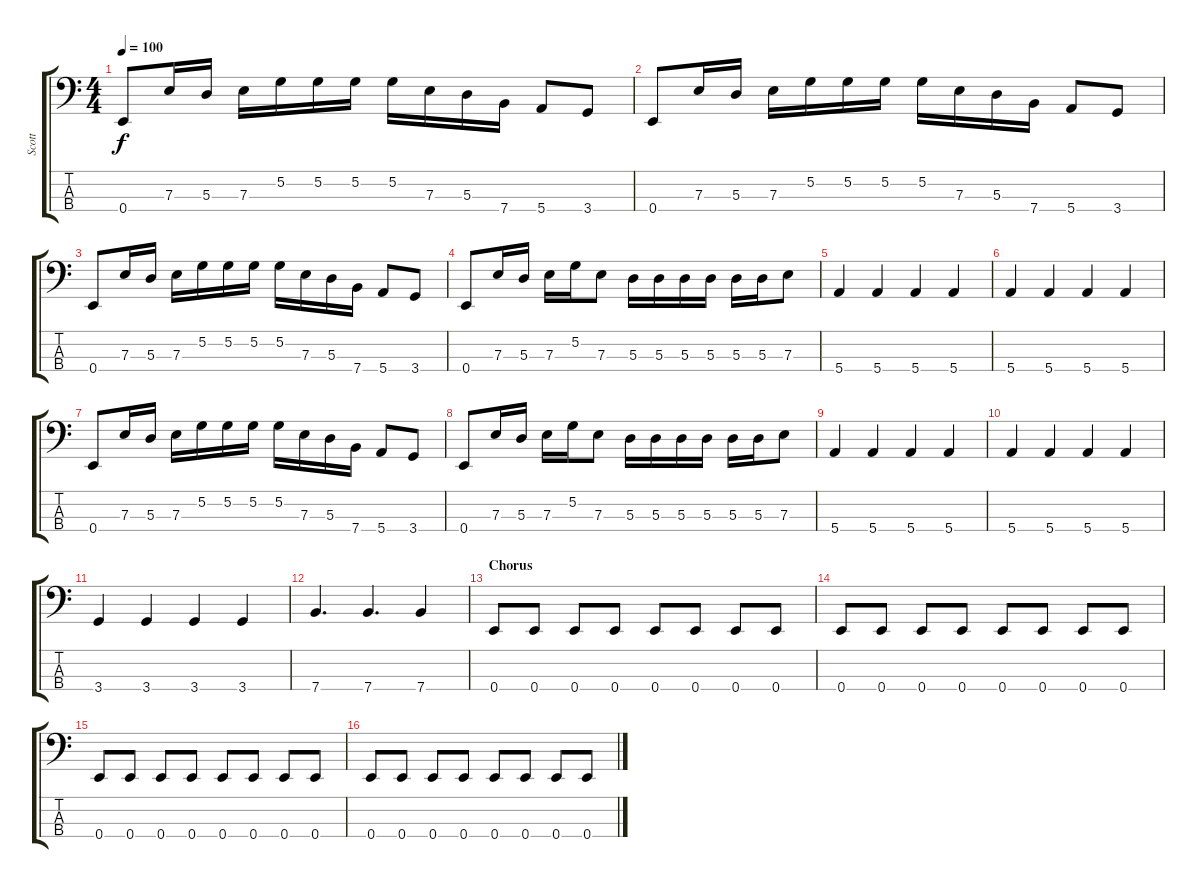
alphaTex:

\track ("Scott" "Scott") {instrument fretlessbass}
\staff {score tabs}
\tuning (G2 D2 A1 E1) {hide}
\ts (4 4)
\tempo 100
\clef f4
\ks c
0.4.8{dy f} 7.3.16 5.3.16 7.3.16 5.2.16 5.2.16 5.2.16 5.2.16 7.3.16 5.3.16 7.4.16 5.4.8 3.4.8 |
0.4.8 7.3.16 5.3.16 7.3.16 5.2.16 5.2.16 5.2.16 5.2.16 7.3.16 5.3.16 7.4.16 5.4.8 3.4.8 |
0.4.8 7.3.16 5.3.16 7.3.16 5.2.16 5.2.16 5.2.16 5.2.16 7.3.16 5.3.16 7.4.16 5.4.8 3.4.8 |
0.4.8 7.3.16 5.3.16 7.3.16 5.2.16 7.3.8 5.3.16 5.3.16 5.3.16 5.3.16 5.3.16 5.3.16 7.3.8 |
5.4.4 5.4.4 5.4.4 5.4.4 |
5.4.4 5.4.4 5.4.4 5.4.4 |
0.4.8 7.3.16 5.3.16 7.3.16 5.2.16 5.2.16 5.2.16 5.2.16 7.3.16 5.3.16 7.4.16 5.4.8 3.4.8 |
0.4.8 7.3.16 5.3.16 7.3.16 5.2.16 7.3.8 5.3.16 5.3.16 5.3.16 5.3.16 5.3.16 5.3.16 7.3.8 |
5.4.4 5.4.4 5.4.4 5.4.4 |
5.4.4 5.4.4 5.4.4 5.4.4 |
3.4.4 3.4.4 3.4.4 3.4.4 |
7.4.4{d} 7.4.4{d} 7.4.4 |
\section ("" "Chorus")
0.4.8 0.4.8 0.4.8 0.4.8 0.4.8 0.4.8 0.4.8 0.4.8 |
0.4.8 0.4.8 0.4.8 0.4.8 0.4.8 0.4.8 0.4.8 0.4.8 |
0.4.8 0.4.8 0.4.8 0.4.8 0.4.8 0.4.8 0.4.8 0.4.8 |
0.4.8 0.4.8 0.4.8 0.4.8 0.4.8 0.4.8 0.4.8 0.4.8
